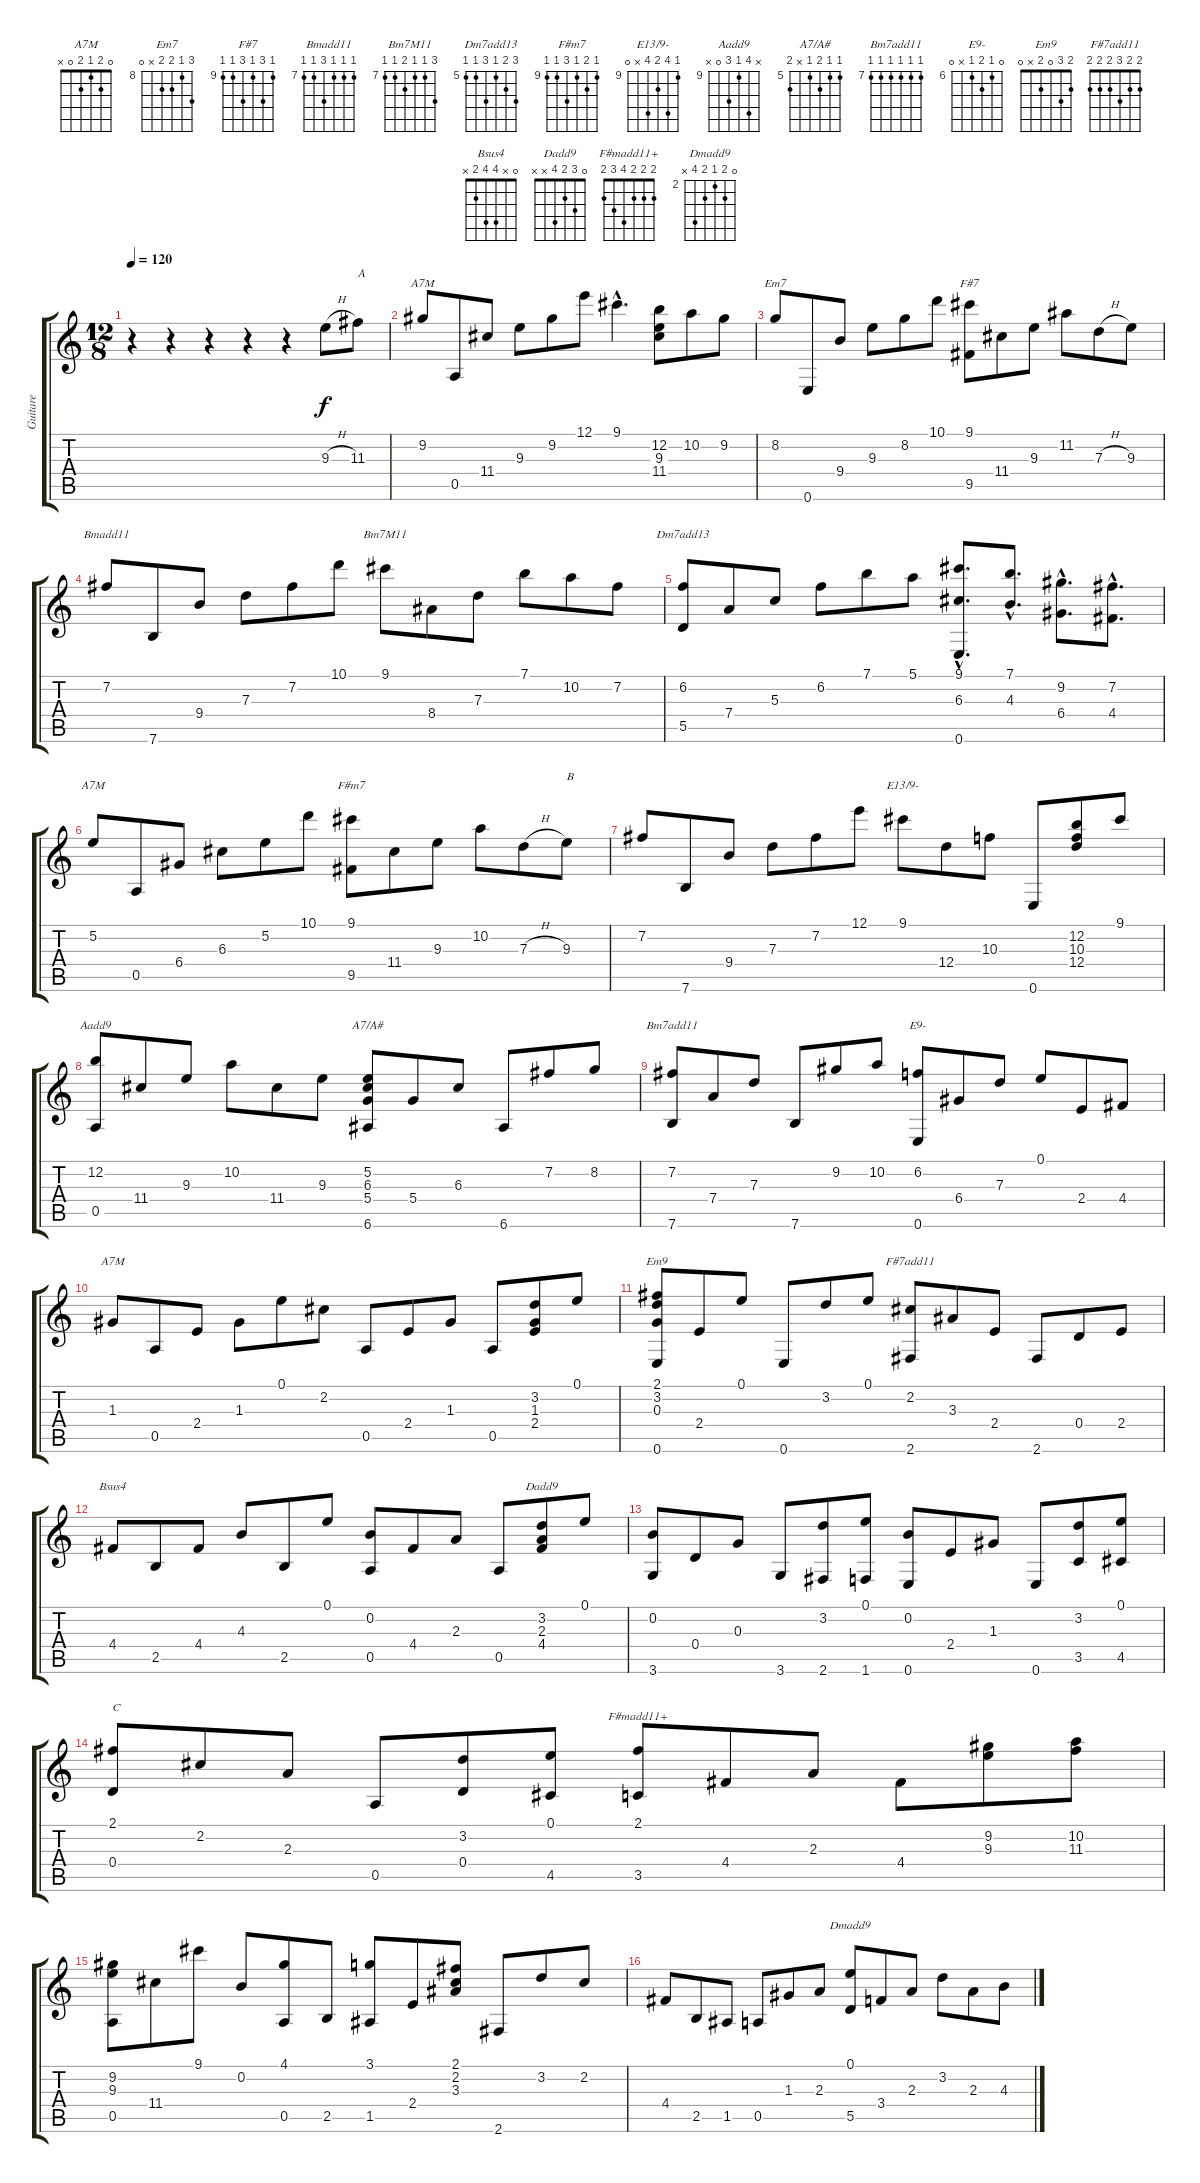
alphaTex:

\track ("Guitare" "Guitare") {instrument acousticguitarnylon}
\staff {score tabs}
\tuning (E4 B3 G3 D3 A2 E2) {hide}
\chord ("A7M" 9 9 9 11 0 x) {firstfret 9}
\chord ("Em7" 10 8 9 9 x 0) {firstfret 8}
\chord ("F#7" 9 11 9 11 9 9) {firstfret 9}
\chord ("Bmadd11" 7 7 7 9 7 7) {firstfret 7}
\chord ("Bm7M11" 9 7 7 8 7 7) {firstfret 7}
\chord ("Dm7add13" 7 6 5 7 5 5) {firstfret 5}
\chord ("A7M" x 5 6 6 0 x) {firstfret 5}
\chord ("F#m7" 9 10 9 11 9 9) {firstfret 9}
\chord ("E13/9-" 9 12 10 12 x 0) {firstfret 9}
\chord ("Aadd9" x 12 9 11 0 x) {firstfret 9}
\chord ("A7/A#" 5 5 6 5 x 6) {firstfret 5}
\chord ("Bm7add11" 7 7 7 7 7 7) {firstfret 7}
\chord ("E9-" 0 6 7 6 x 0) {firstfret 6}
\chord ("A7M" 0 2 1 2 0 x)
\chord ("Em9" 2 3 0 2 x 0)
\chord ("F#7add11" 2 2 3 2 2 2)
\chord ("Bsus4" 0 x 4 4 2 x)
\chord ("Dadd9" 0 3 2 4 x x)
\chord ("F#madd11+" 2 2 2 4 3 2)
\chord ("Dmadd9" 0 3 2 3 5 x) {firstfret 2}
\ts (12 8)
\tempo 120
\clef g2
\ks c
r.4{dy f instrument acousticguitarnylon} r.4 r.4 r.4 r.4 9.3{h}.8 11.3.8{txt "A"} |
9.2.8{ch "A7M"} 0.5.8 11.4.8 9.3.8 9.2.8 12.1.8 9.1{hac}.4{d} (12.2 9.3 11.4).8 10.2.8 9.2.8 |
8.2.8{ch "Em7"} 0.6.8 9.4.8 9.3.8 8.2.8 10.1.8 (9.1 9.5).8{ch "F#7"} 11.4.8 9.3.8 11.2.8 7.3{h}.8 9.3.8 |
7.2.8{ch "Bmadd11"} 7.6.8 9.4.8 7.3.8 7.2.8 10.1.8 9.1.8{ch "Bm7M11"} 8.4.8 7.3.8 7.1.8 10.2.8 7.2.8 |
(6.2 5.5).8{ch "Dm7add13"} 7.4.8 5.3.8 6.2.8 7.1.8 5.1.8 (9.1{hac} 6.3{hac} 0.6{hac}).8{d} (7.1{hac} 4.3{hac}).8{d} (9.2{hac} 6.4{hac}).8{d} (7.2{hac} 4.4{hac}).8{d} |
5.2.8{ch "A7M"} 0.5.8 6.4.8 6.3.8 5.2.8 10.1.8 (9.1 9.5).8{ch "F#m7"} 11.4.8 9.3.8 10.2.8 7.3{h}.8 9.3.8{txt "B"} |
7.2.8 7.6.8 9.4.8 7.3.8 7.2.8 12.1.8 9.1.8{ch "E13/9-"} 12.4.8 10.3.8 0.6.8 (12.2 10.3 12.4).8 9.1.8 |
(12.2 0.5).8{ch "Aadd9"} 11.4.8 9.3.8 10.2.8 11.4.8 9.3.8 (5.2 6.3 5.4 6.6).8{ch "A7/A#"} 5.4.8 6.3.8 6.6.8 7.2.8 8.2.8 |
(7.2 7.6).8{ch "Bm7add11"} 7.4.8 7.3.8 7.6.8 9.2.8 10.2.8 (6.2 0.6).8{ch "E9-"} 6.4.8 7.3.8 0.1.8 2.4.8 4.4.8 |
1.3.8{ch "A7M"} 0.5.8 2.4.8 1.3.8 0.1.8 2.2.8 0.5.8 2.4.8 1.3.8 0.5.8 (3.2 1.3 2.4).8 0.1.8 |
(2.1 3.2 0.3 0.6).8{ch "Em9"} 2.4.8 0.1.8 0.6.8 3.2.8 0.1.8 (2.2 2.6).8{ch "F#7add11"} 3.3.8 2.4.8 2.6.8 0.4.8 2.4.8 |
4.4.8{ch "Bsus4"} 2.5.8 4.4.8 4.3.8 2.5.8 0.1.8 (0.2 0.5).8 4.4.8 2.3.8 0.5.8 (3.2 2.3 4.4).8{ch "Dadd9"} 0.1.8 |
(0.2 3.6).8 0.4.8 0.3.8 3.6.8 (3.2 2.6).8 (0.1 1.6).8 (0.2 0.6).8 2.4.8 1.3.8 0.6.8 (3.2 3.5).8 (0.1 4.5).8 |
(2.1 0.4).8{txt "C"} 2.2.8 2.3.8 0.5.8 (3.2 0.4).8 (0.1 4.5).8 (2.1 3.5).8{ch "F#madd11+"} 4.4.8 2.3.8 4.4.8 (9.2 9.3).8 (10.2 11.3).8 |
(9.2 9.3 0.5).8 11.4.8 9.1.8 0.2.8 (4.1 0.5).8 2.5.8 (3.1 1.5).8 2.4.8 (2.1 2.2 3.3).8 2.6.8 3.2.8 2.2.8 |
4.4.8 2.5.8 1.5.8 0.5.8 1.3.8 2.3.8 (0.1 5.5).8{ch "Dmadd9"} 3.4.8 2.3.8 3.2.8 2.3.8 4.3.8
